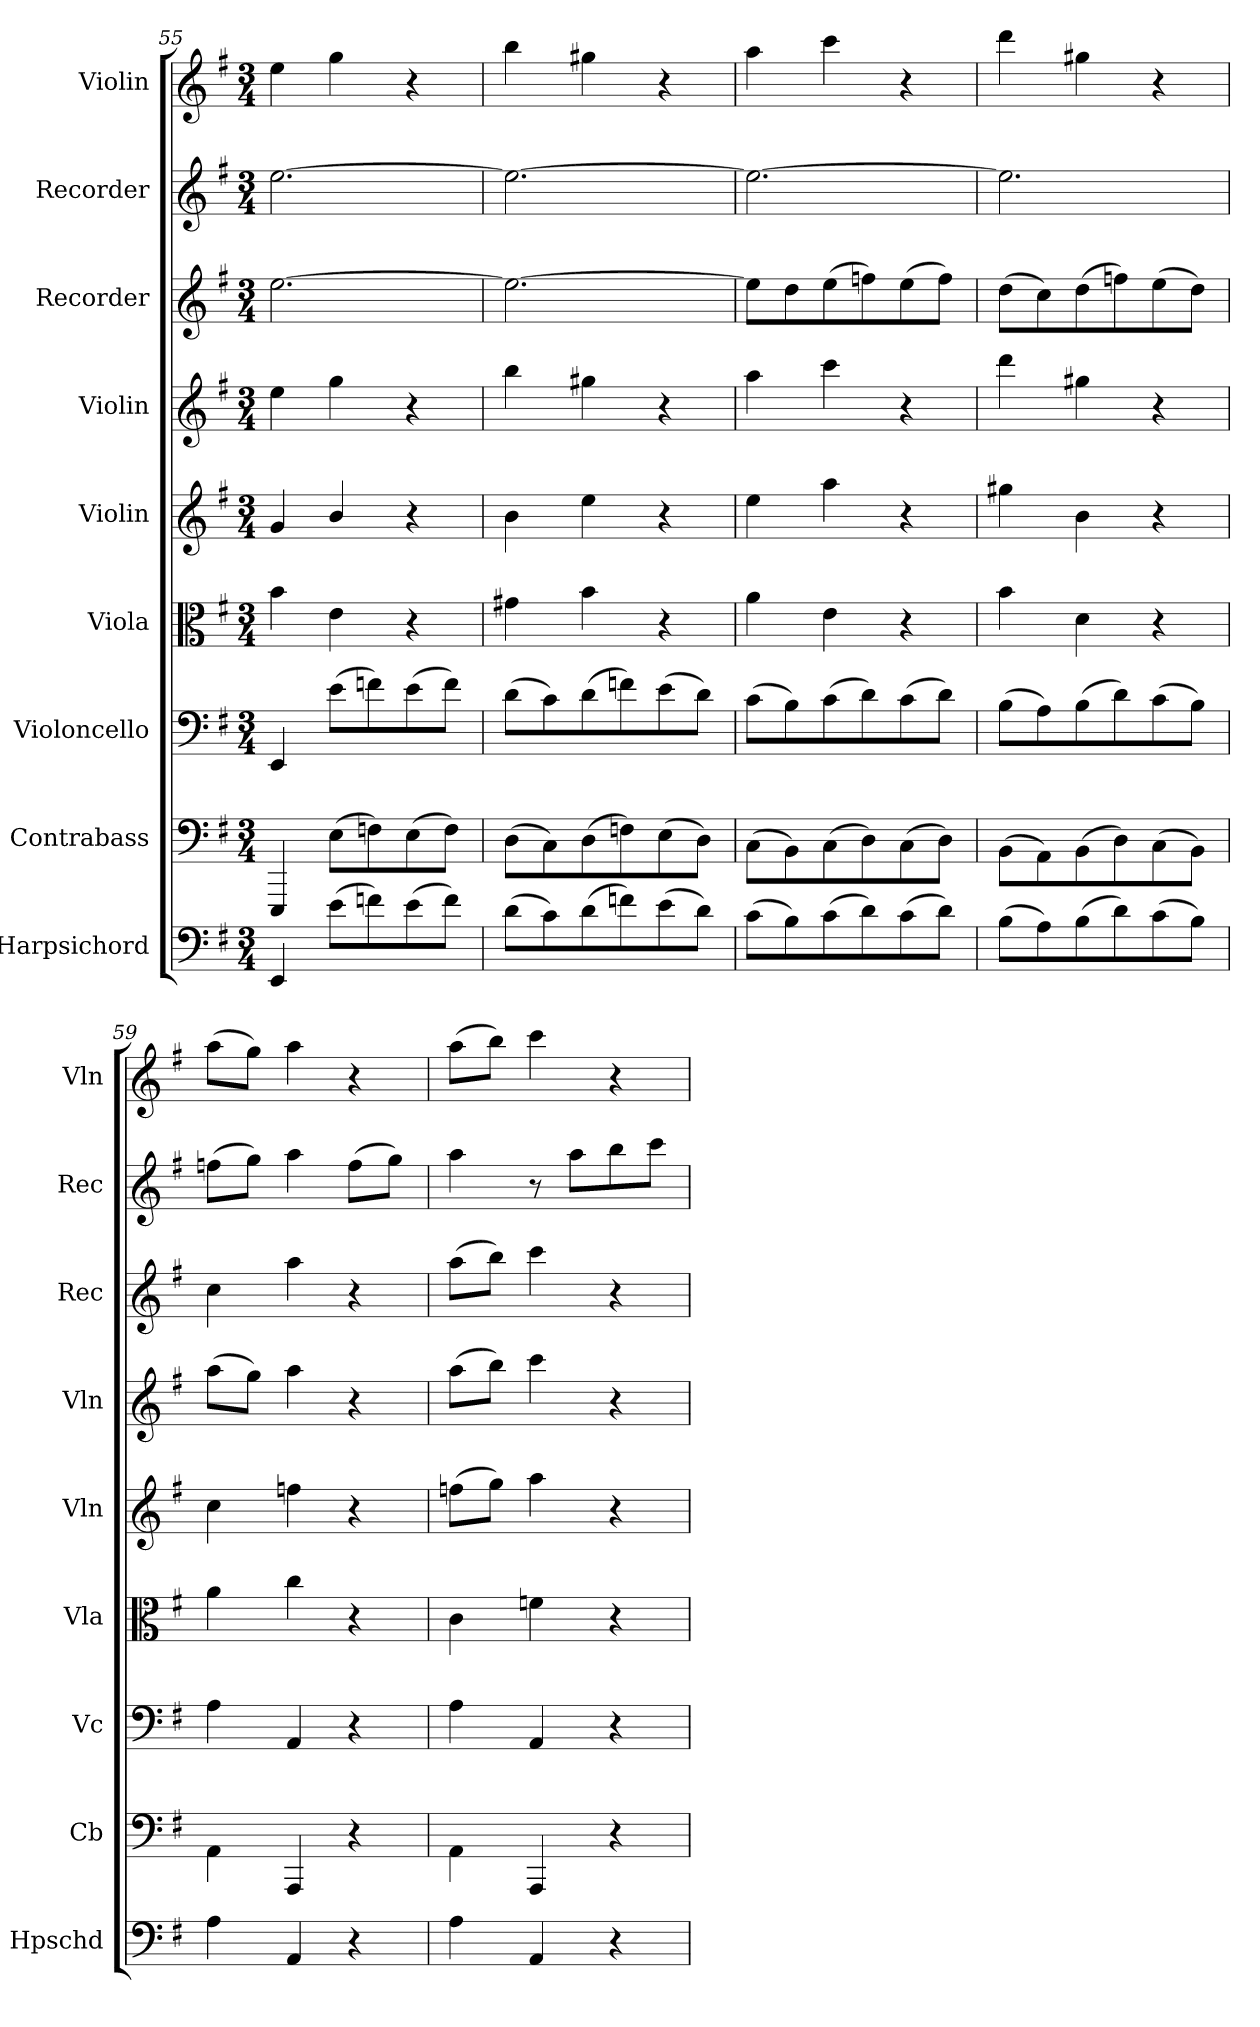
**kern	**kern	**kern	**kern	**kern	**kern	**kern	**kern	**kern
*part9	*part8	*part7	*part6	*part5	*part4	*part3	*part2	*part1
*staff9	*staff8	*staff7	*staff6	*staff5	*staff4	*staff3	*staff2	*staff1
*I"Harpsichord	*I"Contrabass	*I"Violoncello	*I"Viola	*I"Violin	*I"Violin	*I"Recorder	*I"Recorder	*I"Violin
*I'Hpschd	*I'Cb	*I'Vc	*I'Vla	*I'Vln	*I'Vln	*I'Rec	*I'Rec	*I'Vln
*clefF4	*clefF4	*clefF4	*clefC3	*clefG2	*clefG2	*clefG2	*clefG2	*clefG2
*	*ITrd7c12	*	*	*	*	*	*	*
*k[f#]	*k[f#]	*k[f#]	*k[f#]	*k[f#]	*k[f#]	*k[f#]	*k[f#]	*k[f#]
*e:	*e:	*e:	*e:	*e:	*e:	*e:	*e:	*e:
*M3/4	*M3/4	*M3/4	*M3/4	*M3/4	*M3/4	*M3/4	*M3/4	*M3/4
=55	=55	=55	=55	=55	=55	=55	=55	=55
4EE/	4EEEE/	4EE/	4b\	4g/	4ee\	[2.ee\	[2.ee\	4ee\
(8e\L	(8EE\L	(8e\L	4e\	4b/	4gg\	.	.	4gg\
8fn\)	8FFn\)	8fn\)	.	.	.	.	.	.
(8e\	(8EE\	(8e\	4r	4r	4r	.	.	4r
8f\J)	8FF\J)	8f\J)	.	.	.	.	.	.
=56	=56	=56	=56	=56	=56	=56	=56	=56
(8d\L	(8DD\L	(8d\L	4g#X\	4b\	4bb\	2.ee\_	2.ee\_	4bb\
8c\)	8CC\)	8c\)	.	.	.	.	.	.
(8d\	(8DD\	(8d\	4b\	4ee\	4gg#X\	.	.	4gg#X\
8fn\)	8FFn\)	8fn\)	.	.	.	.	.	.
(8e\	(8EE\	(8e\	4r	4r	4r	.	.	4r
8d\J)	8DD\J)	8d\J)	.	.	.	.	.	.
=57	=57	=57	=57	=57	=57	=57	=57	=57
(8c\L	(8CC\L	(8c\L	4a\	4ee\	4aa\	8ee\L]	2.ee\_	4aa\
8B\)	8BBB\)	8B\)	.	.	.	8dd\	.	.
(8c\	(8CC\	(8c\	4e\	4aa\	4ccc\	(8ee\	.	4ccc\
8d\)	8DD\)	8d\)	.	.	.	8ffn\)	.	.
(8c\	(8CC\	(8c\	4r	4r	4r	(8ee\	.	4r
8d\J)	8DD\J)	8d\J)	.	.	.	8ff\J)	.	.
=58	=58	=58	=58	=58	=58	=58	=58	=58
(8B\L	(8BBB\L	(8B\L	4b\	4gg#X\	4ddd\	(8dd\L	2.ee\]	4ddd\
8A\)	8AAA\)	8A\)	.	.	.	8cc\)	.	.
(8B\	(8BBB\	(8B\	4d\	4b\	4gg#X\	(8dd\	.	4gg#X\
8d\)	8DD\)	8d\)	.	.	.	8ffn\)	.	.
(8c\	(8CC\	(8c\	4r	4r	4r	(8ee\	.	4r
8B\J)	8BBB\J)	8B\J)	.	.	.	8dd\J)	.	.
=59	=59	=59	=59	=59	=59	=59	=59	=59
4A\	4AAA\	4A\	4a\	4cc\	(8aa\L	4cc\	(8ffn\L	(8aa\L
.	.	.	.	.	8gg\J)	.	8gg\J)	8gg\J)
4AA/	4AAAA/	4AA/	4cc\	4ffn\	4aa\	4aa\	4aa\	4aa\
4r	4r	4r	4r	4r	4r	4r	(8ff\L	4r
.	.	.	.	.	.	.	8gg\J)	.
=60	=60	=60	=60	=60	=60	=60	=60	=60
4A\	4AAA\	4A\	4c\	(8ffn\L	(8aa\L	(8aa\L	4aa\	(8aa\L
.	.	.	.	8gg\J)	8bb\J)	8bb\J)	.	8bb\J)
4AA/	4AAAA/	4AA/	4fn\	4aa\	4ccc\	4ccc\	8r	4ccc\
.	.	.	.	.	.	.	8aa\L	.
4r	4r	4r	4r	4r	4r	4r	8bb\	4r
.	.	.	.	.	.	.	8ccc\J	.
=	=	=	=	=	=	=	=	=
*-	*-	*-	*-	*-	*-	*-	*-	*-
